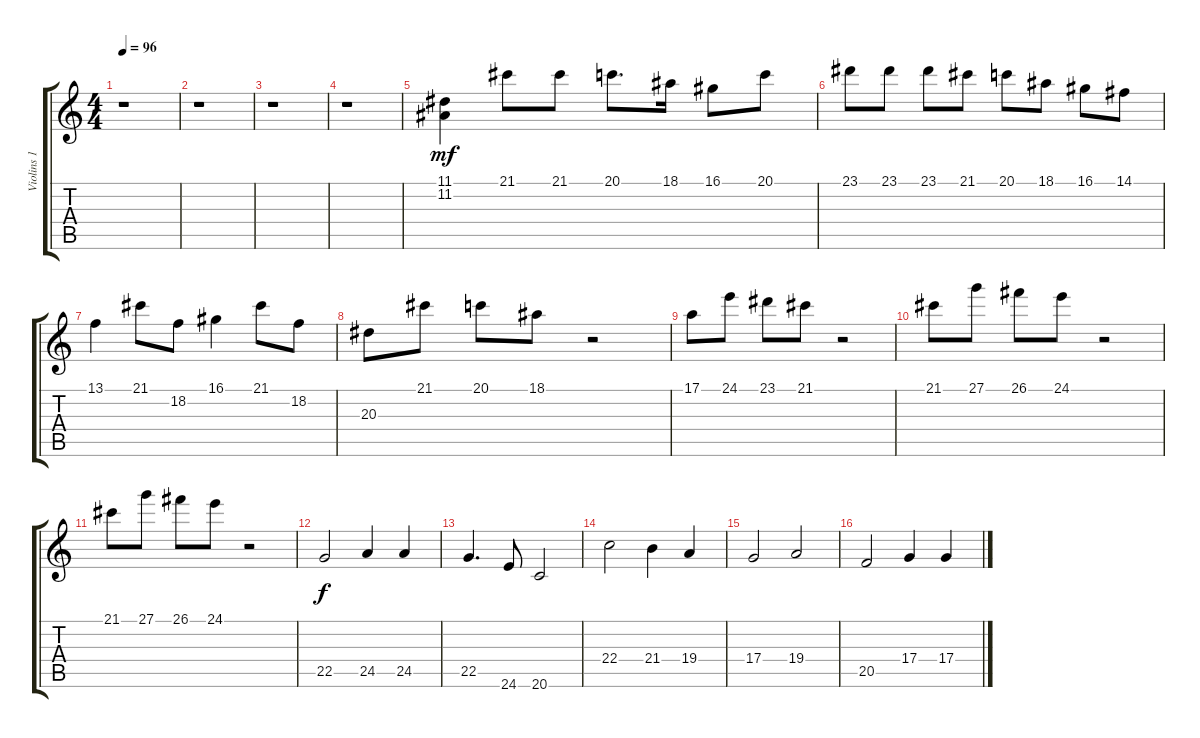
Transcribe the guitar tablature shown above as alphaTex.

\track ("Violins 1" "Violins 1") {instrument stringensemble1}
\staff {score tabs}
\tuning (E4 B3 G3 D3 A2 E2) {hide}
\ts (4 4)
\tempo 96
\clef g2
\ks c
r.1{dy f} |
r.1 |
r.1 |
r.1 |
(11.1 11.2).4{dy mf} 21.1.8 21.1.8 20.1.8{d} 18.1.16 16.1.8 20.1.8 |
23.1.8 23.1.8 23.1.8 21.1.8 20.1.8 18.1.8 16.1.8 14.1.8 |
13.1.4 21.1.8 18.2.8 16.1.4 21.1.8 18.2.8 |
20.3.8 21.1.8 20.1.8 18.1.8 r.2 |
17.1.8 24.1.8 23.1.8 21.1.8 r.2 |
21.1.8 27.1.8 26.1.8 24.1.8 r.2 |
21.1.8 27.1.8 26.1.8 24.1.8 r.2 |
22.5.2{dy f} 24.5.4 24.5.4 |
22.5.4{d} 24.6.8 20.6.2 |
22.4.2 21.4.4 19.4.4 |
17.4.2 19.4.2 |
20.5.2 17.4.4 17.4.4
